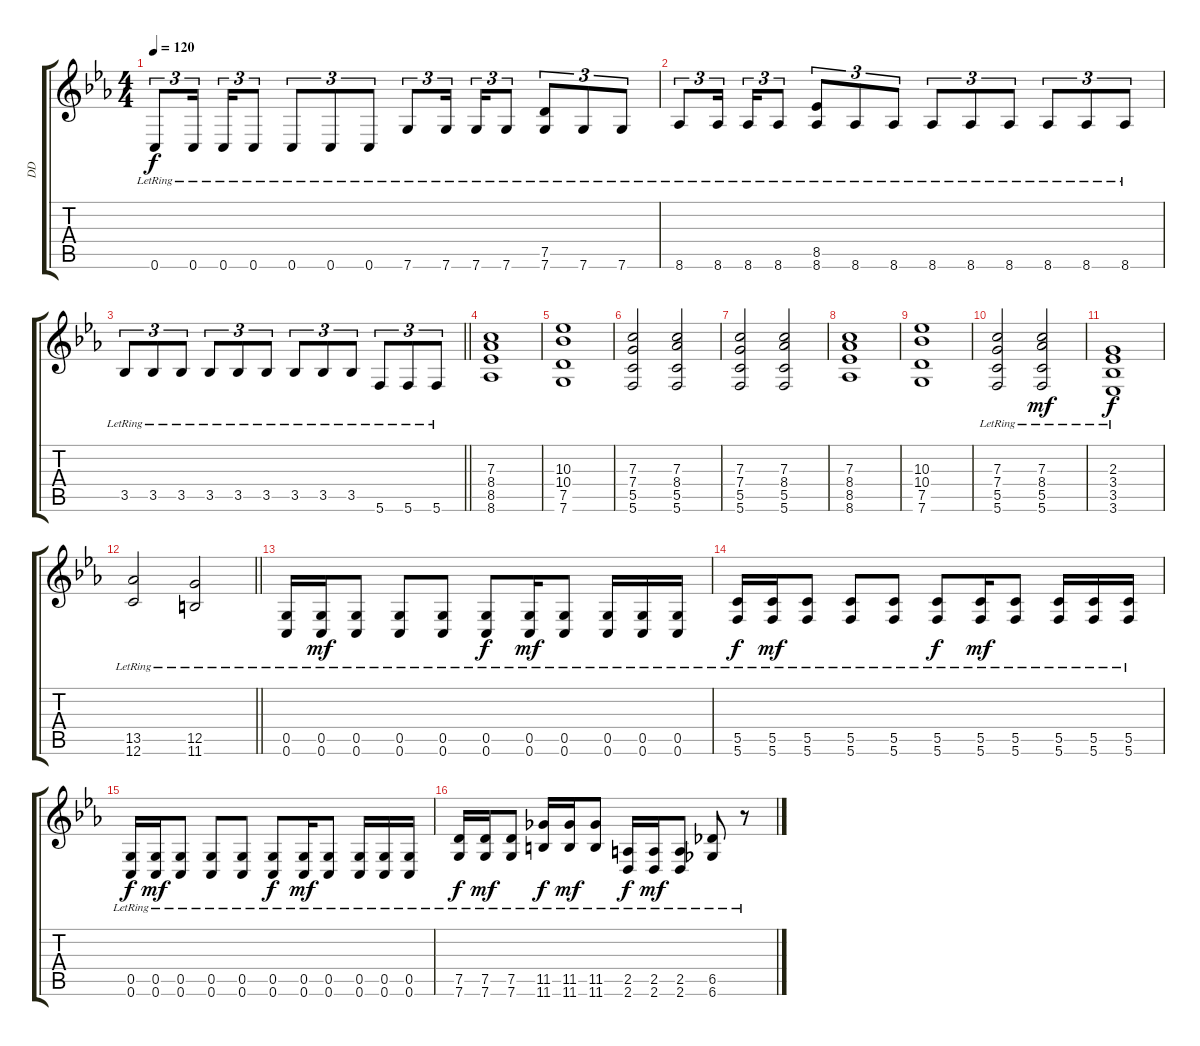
\track ("DD" "DD") {instrument electricguitarjazz}
\staff {score tabs}
\tuning (D4 A3 F3 C3 G2 C2) {hide}
\ts (4 4)
\tempo 120
\clef g2
\ks cminor
0.6{lr}.8{tu (3 2) dy f} 0.6{lr}.16{tu (3 2) beam splitsecondary} 0.6{lr}.16{tu (3 2)} 0.6{lr}.8{tu (3 2)} 0.6{lr}.8{tu (3 2)} 0.6{lr}.8{tu (3 2)} 0.6{lr}.8{tu (3 2)} 7.6{lr}.8{tu (3 2)} 7.6{lr}.16{tu (3 2) beam splitsecondary} 7.6{lr}.16{tu (3 2)} 7.6{lr}.8{tu (3 2)} (7.5{lr} 7.6{lr}).8{tu (3 2)} 7.6{lr}.8{tu (3 2)} 7.6{lr}.8{tu (3 2)} |
8.6{lr}.8{tu (3 2)} 8.6{lr}.16{tu (3 2) beam splitsecondary} 8.6{lr}.16{tu (3 2)} 8.6{lr}.8{tu (3 2)} (8.5{lr} 8.6{lr}).8{tu (3 2)} 8.6{lr}.8{tu (3 2)} 8.6{lr}.8{tu (3 2)} 8.6{lr}.8{tu (3 2)} 8.6{lr}.8{tu (3 2)} 8.6{lr}.8{tu (3 2)} 8.6{lr}.8{tu (3 2)} 8.6{lr}.8{tu (3 2)} 8.6{lr}.8{tu (3 2)} |
\barLineRight lightlight
3.5{lr}.8{tu (3 2)} 3.5{lr}.8{tu (3 2)} 3.5{lr}.8{tu (3 2)} 3.5{lr}.8{tu (3 2)} 3.5{lr}.8{tu (3 2)} 3.5{lr}.8{tu (3 2)} 3.5{lr}.8{tu (3 2)} 3.5{lr}.8{tu (3 2)} 3.5{lr}.8{tu (3 2)} 5.6{lr}.8{tu (3 2)} 5.6{lr}.8{tu (3 2)} 5.6{lr}.8{tu (3 2)} |
\section ("" "")
(7.3 8.4 8.5 8.6).1 |
(10.3 10.4 7.5 7.6).1 |
(7.3 7.4 5.5 5.6).2 (7.3 8.4 5.5 5.6).2 |
(7.3 7.4 5.5 5.6).2 (7.3 8.4 5.5 5.6).2 |
(7.3 8.4 8.5 8.6).1 |
(10.3 10.4 7.5 7.6).1 |
(7.3 7.4 5.5{lr} 5.6{lr}).2 (7.3 8.4 5.5{lr} 5.6{lr}).2{dy mf} |
(2.3{lr} 3.4{lr} 3.5{lr} 3.6{lr}).1{dy f} |
\barLineRight lightlight
(13.5{lr} 12.6{lr}).2 (12.5{lr} 11.6{lr}).2 |
\section ("" "")
(0.5{lr} 0.6{lr}).16 (0.5{lr} 0.6{lr}).16{dy mf} (0.5{lr} 0.6{lr}).8 (0.5{lr} 0.6{lr}).8 (0.5{lr} 0.6{lr}).8 (0.5{lr} 0.6{lr}).8{dy f} (0.5{lr} 0.6{lr}).16{dy mf} (0.5{lr} 0.6{lr}).8 (0.5{lr} 0.6{lr}).16 (0.5{lr} 0.6{lr}).16 (0.5{lr} 0.6{lr}).16 |
(5.5{lr} 5.6{lr}).16{dy f} (5.5{lr} 5.6{lr}).16{dy mf} (5.5{lr} 5.6{lr}).8 (5.5{lr} 5.6{lr}).8 (5.5{lr} 5.6{lr}).8 (5.5{lr} 5.6{lr}).8{dy f} (5.5{lr} 5.6{lr}).16{dy mf} (5.5{lr} 5.6{lr}).8 (5.5{lr} 5.6{lr}).16 (5.5{lr} 5.6{lr}).16 (5.5{lr} 5.6{lr}).16 |
(0.5{lr} 0.6{lr}).16{dy f} (0.5{lr} 0.6{lr}).16{dy mf} (0.5{lr} 0.6{lr}).8 (0.5{lr} 0.6{lr}).8 (0.5{lr} 0.6{lr}).8 (0.5{lr} 0.6{lr}).8{dy f} (0.5{lr} 0.6{lr}).16{dy mf} (0.5{lr} 0.6{lr}).8 (0.5{lr} 0.6{lr}).16 (0.5{lr} 0.6{lr}).16 (0.5{lr} 0.6{lr}).16 |
(7.5{lr} 7.6{lr}).16{dy f} (7.5{lr} 7.6{lr}).16{dy mf} (7.5{lr} 7.6{lr}).8 (11.5{lr} 11.6{lr}).16{dy f} (11.5{lr} 11.6{lr}).16{dy mf} (11.5{lr} 11.6{lr}).8 (2.5{lr} 2.6{lr}).16{dy f} (2.5{lr} 2.6{lr}).16{dy mf} (2.5{lr} 2.6{lr}).8 (6.5{lr} 6.6{lr}).8 r.8
